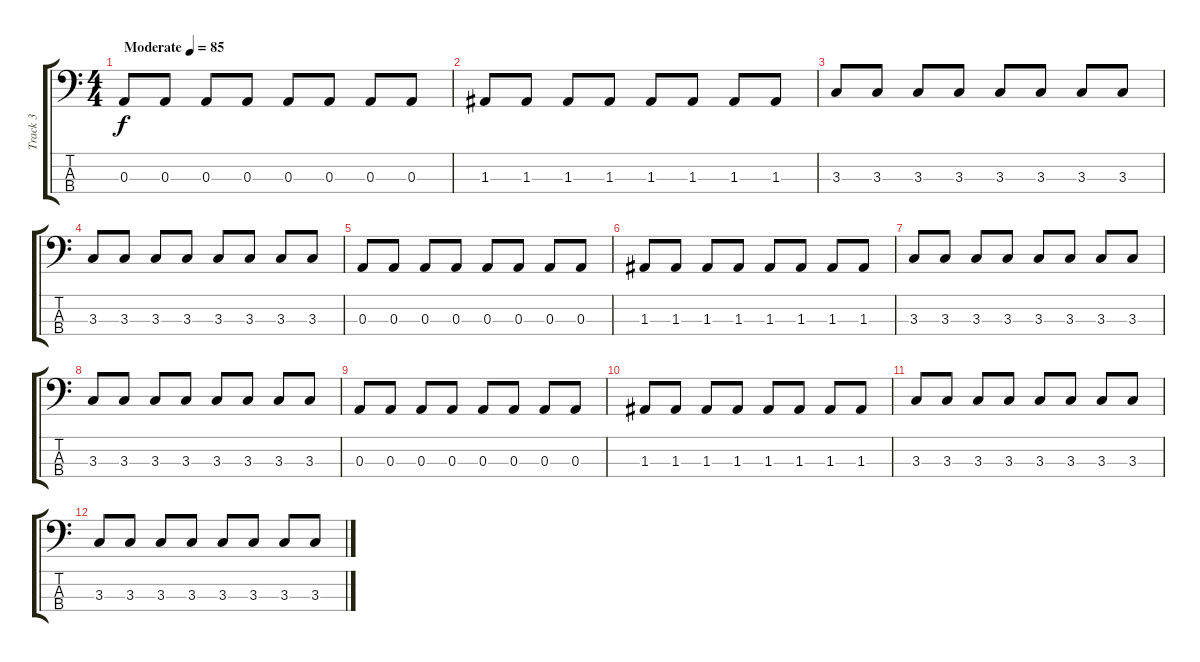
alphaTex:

\track ("Track 3" "Track 3") {instrument electricbassfinger}
\staff {score tabs}
\tuning (G2 D2 A1 E1) {hide}
\ts (4 4)
\tempo (85 "Moderate")
\clef f4
\ks c
0.3.8{dy f instrument electricbassfinger} 0.3.8 0.3.8 0.3.8 0.3.8 0.3.8 0.3.8 0.3.8 |
1.3.8 1.3.8 1.3.8 1.3.8 1.3.8 1.3.8 1.3.8 1.3.8 |
3.3.8 3.3.8 3.3.8 3.3.8 3.3.8 3.3.8 3.3.8 3.3.8 |
3.3.8 3.3.8 3.3.8 3.3.8 3.3.8 3.3.8 3.3.8 3.3.8 |
0.3.8 0.3.8 0.3.8 0.3.8 0.3.8 0.3.8 0.3.8 0.3.8 |
1.3.8 1.3.8 1.3.8 1.3.8 1.3.8 1.3.8 1.3.8 1.3.8 |
3.3.8 3.3.8 3.3.8 3.3.8 3.3.8 3.3.8 3.3.8 3.3.8 |
3.3.8 3.3.8 3.3.8 3.3.8 3.3.8 3.3.8 3.3.8 3.3.8 |
0.3.8 0.3.8 0.3.8 0.3.8 0.3.8 0.3.8 0.3.8 0.3.8 |
1.3.8 1.3.8 1.3.8 1.3.8 1.3.8 1.3.8 1.3.8 1.3.8 |
3.3.8 3.3.8 3.3.8 3.3.8 3.3.8 3.3.8 3.3.8 3.3.8 |
3.3.8 3.3.8 3.3.8 3.3.8 3.3.8 3.3.8 3.3.8 3.3.8
